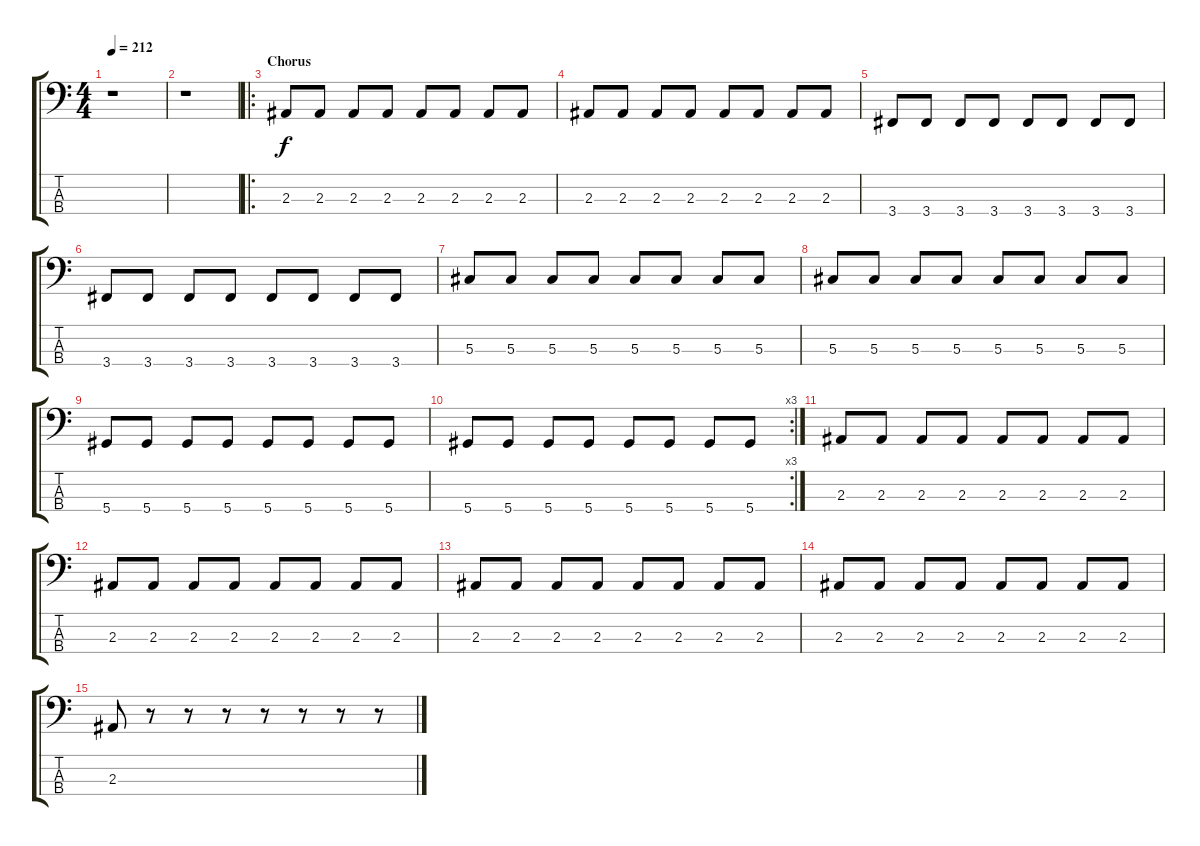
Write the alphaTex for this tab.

\track "" {instrument electricbasspick}
\staff {score tabs}
\tuning (Gb2 Db2 Ab1 Eb1) {hide}
\ts (4 4)
\tempo 212
\clef f4
\ks c
r.1{dy f} |
r.1 |
\ro
\section ("" "Chorus")
2.3.8 2.3.8 2.3.8 2.3.8 2.3.8 2.3.8 2.3.8 2.3.8 |
2.3.8 2.3.8 2.3.8 2.3.8 2.3.8 2.3.8 2.3.8 2.3.8 |
3.4.8 3.4.8 3.4.8 3.4.8 3.4.8 3.4.8 3.4.8 3.4.8 |
3.4.8 3.4.8 3.4.8 3.4.8 3.4.8 3.4.8 3.4.8 3.4.8 |
5.3.8 5.3.8 5.3.8 5.3.8 5.3.8 5.3.8 5.3.8 5.3.8 |
5.3.8 5.3.8 5.3.8 5.3.8 5.3.8 5.3.8 5.3.8 5.3.8 |
5.4.8 5.4.8 5.4.8 5.4.8 5.4.8 5.4.8 5.4.8 5.4.8 |
\rc 3
5.4.8 5.4.8 5.4.8 5.4.8 5.4.8 5.4.8 5.4.8 5.4.8 |
2.3.8 2.3.8 2.3.8 2.3.8 2.3.8 2.3.8 2.3.8 2.3.8 |
2.3.8 2.3.8 2.3.8 2.3.8 2.3.8 2.3.8 2.3.8 2.3.8 |
2.3.8 2.3.8 2.3.8 2.3.8 2.3.8 2.3.8 2.3.8 2.3.8 |
2.3.8 2.3.8 2.3.8 2.3.8 2.3.8 2.3.8 2.3.8 2.3.8 |
2.3.8 r.8 r.8 r.8 r.8 r.8 r.8 r.8
